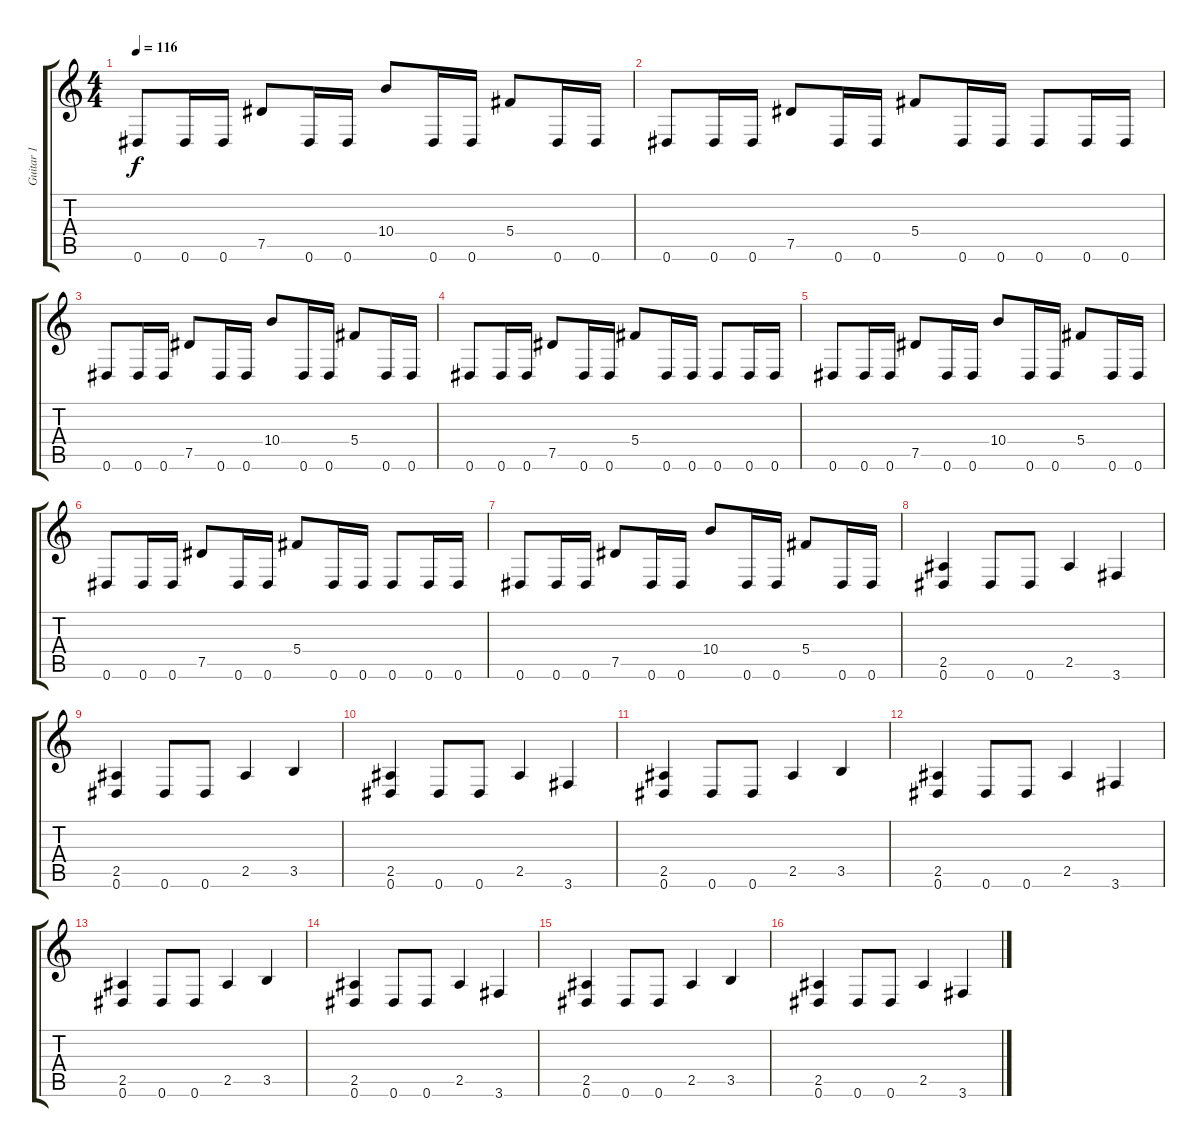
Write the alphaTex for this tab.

\track ("Guitar 1" "Guitar 1") {instrument distortionguitar}
\staff {score tabs}
\tuning (Eb4 Bb3 Gb3 Db3 Ab2 Eb2) {hide}
\ts (4 4)
\tempo 116
\clef g2
\ks c
0.6.8{dy f} 0.6.16 0.6.16 7.5.8 0.6.16 0.6.16 10.4.8 0.6.16 0.6.16 5.4.8 0.6.16 0.6.16 |
0.6.8 0.6.16 0.6.16 7.5.8 0.6.16 0.6.16 5.4.8 0.6.16 0.6.16 0.6.8 0.6.16 0.6.16 |
0.6.8 0.6.16 0.6.16 7.5.8 0.6.16 0.6.16 10.4.8 0.6.16 0.6.16 5.4.8 0.6.16 0.6.16 |
0.6.8 0.6.16 0.6.16 7.5.8 0.6.16 0.6.16 5.4.8 0.6.16 0.6.16 0.6.8 0.6.16 0.6.16 |
0.6.8 0.6.16 0.6.16 7.5.8 0.6.16 0.6.16 10.4.8 0.6.16 0.6.16 5.4.8 0.6.16 0.6.16 |
0.6.8 0.6.16 0.6.16 7.5.8 0.6.16 0.6.16 5.4.8 0.6.16 0.6.16 0.6.8 0.6.16 0.6.16 |
0.6.8 0.6.16 0.6.16 7.5.8 0.6.16 0.6.16 10.4.8 0.6.16 0.6.16 5.4.8 0.6.16 0.6.16 |
(2.5 0.6).4 0.6.8 0.6.8 2.5.4 3.6.4 |
(2.5 0.6).4 0.6.8 0.6.8 2.5.4 3.5.4 |
(2.5 0.6).4 0.6.8 0.6.8 2.5.4 3.6.4 |
(2.5 0.6).4 0.6.8 0.6.8 2.5.4 3.5.4 |
(2.5 0.6).4 0.6.8 0.6.8 2.5.4 3.6.4 |
(2.5 0.6).4 0.6.8 0.6.8 2.5.4 3.5.4 |
(2.5 0.6).4 0.6.8 0.6.8 2.5.4 3.6.4 |
(2.5 0.6).4 0.6.8 0.6.8 2.5.4 3.5.4 |
(2.5 0.6).4 0.6.8 0.6.8 2.5.4 3.6.4
